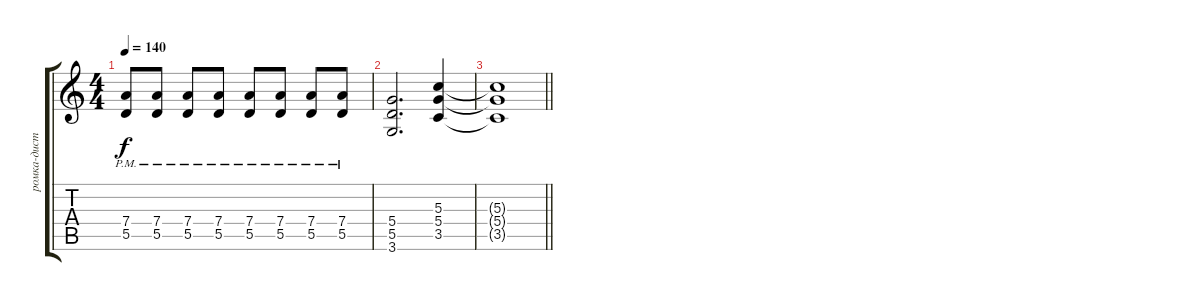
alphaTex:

\track ("ромка-дистор" "ромка-дист") {instrument distortionguitar}
\staff {score tabs}
\tuning (E4 B3 G3 D3 A2 E2) {hide}
\ts (4 4)
\tempo 140
\clef g2
\ks c
(7.4{pm} 5.5{pm}).8{dy f} (7.4{pm} 5.5{pm}).8 (7.4{pm} 5.5{pm}).8 (7.4{pm} 5.5{pm}).8 (7.4{pm} 5.5{pm}).8 (7.4{pm} 5.5{pm}).8 (7.4{pm} 5.5{pm}).8 (7.4{pm} 5.5{pm}).8 |
(5.4 5.5 3.6).2{d} (5.3 5.4 3.5).4 |
\barLineRight lightlight
(5.3{t} 5.4{t} 3.5{t}).1
